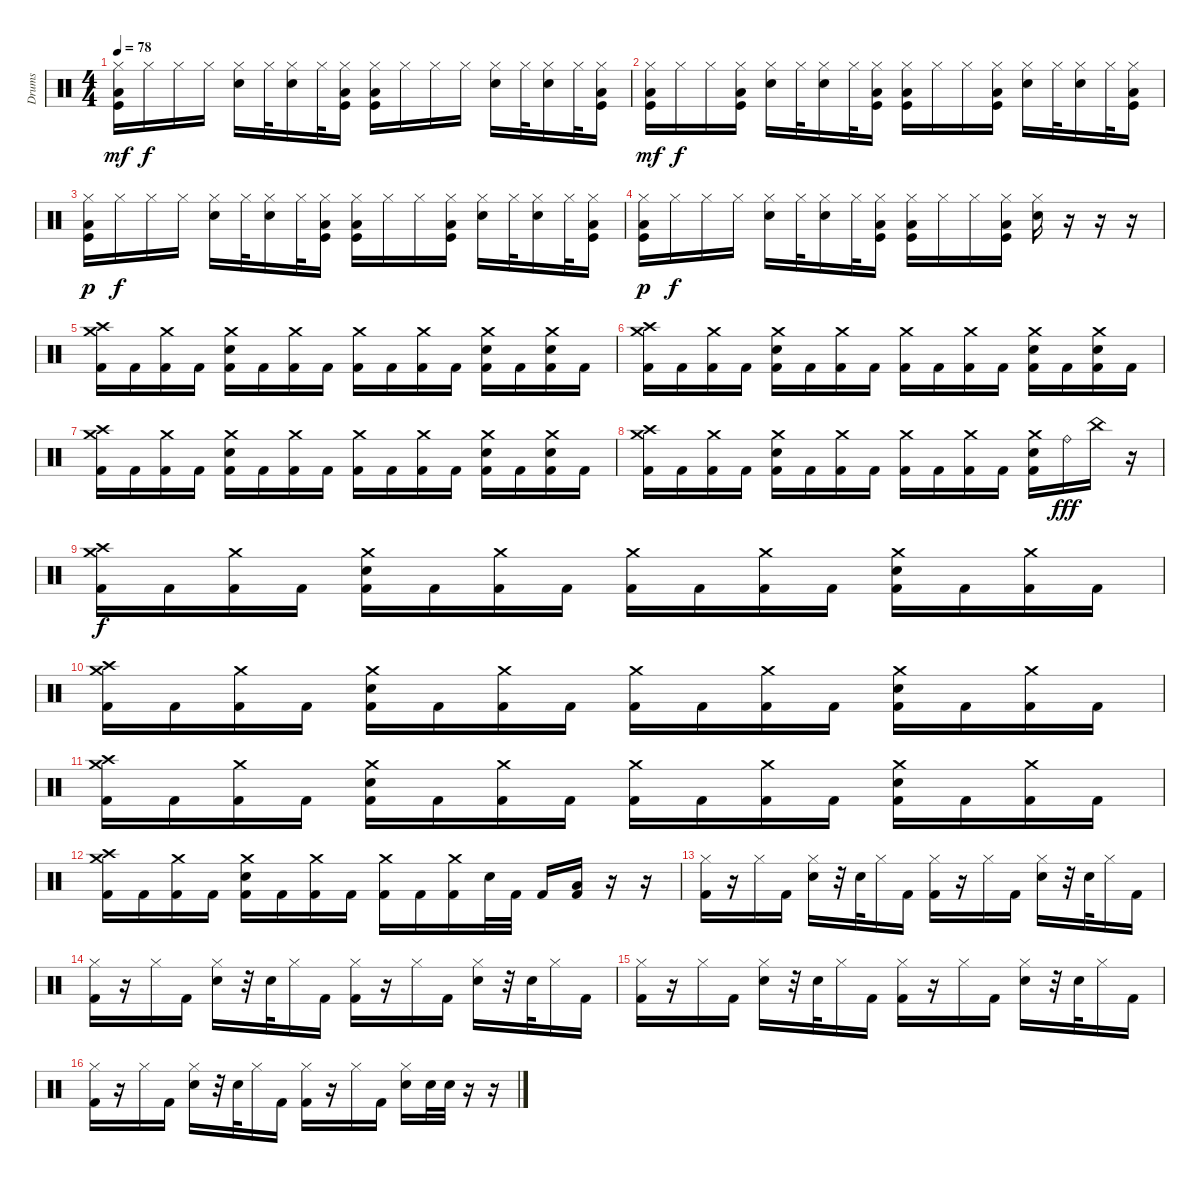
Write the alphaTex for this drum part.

\track ("Drums" "Drums") {instrument percussion}
\staff {score}
\articulation defaults
\ts (4 4)
\tempo 78
\clef neutral
\ks c
("Hi-Hat (closed)" "Low Floor Tom (hit)" "Kick (hit)").16{dy mf} "Hi-Hat (closed)".16{dy f} "Hi-Hat (closed)".16 "Hi-Hat (closed)".16 ("Hi-Hat (closed)" "Electric Snare (hit)").16 "Hi-Hat (closed)".32 ("Hi-Hat (closed)" "Electric Snare (hit)").16 "Hi-Hat (closed)".32 ("Hi-Hat (closed)" "Low Floor Tom (hit)" "Kick (hit)").16 ("Hi-Hat (closed)" "Low Floor Tom (hit)" "Kick (hit)").16 "Hi-Hat (closed)".16 "Hi-Hat (closed)".16 "Hi-Hat (closed)".16 ("Hi-Hat (closed)" "Electric Snare (hit)").16 "Hi-Hat (closed)".32 ("Hi-Hat (closed)" "Electric Snare (hit)").16 "Hi-Hat (closed)".32 ("Hi-Hat (closed)" "Low Floor Tom (hit)" "Kick (hit)").16 |
("Hi-Hat (closed)" "Low Floor Tom (hit)" "Kick (hit)").16{dy mf} "Hi-Hat (closed)".16{dy f} "Hi-Hat (closed)".16 ("Hi-Hat (closed)" "Low Floor Tom (hit)" "Kick (hit)").16 ("Hi-Hat (closed)" "Electric Snare (hit)").16 "Hi-Hat (closed)".32 ("Hi-Hat (closed)" "Electric Snare (hit)").16 "Hi-Hat (closed)".32 ("Hi-Hat (closed)" "Low Floor Tom (hit)" "Kick (hit)").16 ("Hi-Hat (closed)" "Low Floor Tom (hit)" "Kick (hit)").16 "Hi-Hat (closed)".16 "Hi-Hat (closed)".16 ("Hi-Hat (closed)" "Low Floor Tom (hit)" "Kick (hit)").16 ("Hi-Hat (closed)" "Electric Snare (hit)").16 "Hi-Hat (closed)".32 ("Hi-Hat (closed)" "Electric Snare (hit)").16 "Hi-Hat (closed)".32 ("Hi-Hat (closed)" "Low Floor Tom (hit)" "Kick (hit)").16 |
("Hi-Hat (closed)" "Low Floor Tom (hit)" "Kick (hit)").16{dy p} "Hi-Hat (closed)".16{dy f} "Hi-Hat (closed)".16 "Hi-Hat (closed)".16 ("Hi-Hat (closed)" "Electric Snare (hit)").16 "Hi-Hat (closed)".32 ("Hi-Hat (closed)" "Electric Snare (hit)").16 "Hi-Hat (closed)".32 ("Hi-Hat (closed)" "Low Floor Tom (hit)" "Kick (hit)").16 ("Hi-Hat (closed)" "Low Floor Tom (hit)" "Kick (hit)").16 "Hi-Hat (closed)".16 "Hi-Hat (closed)".16 ("Hi-Hat (closed)" "Low Floor Tom (hit)" "Kick (hit)").16 ("Hi-Hat (closed)" "Electric Snare (hit)").16 "Hi-Hat (closed)".32 ("Hi-Hat (closed)" "Electric Snare (hit)").16 "Hi-Hat (closed)".32 ("Hi-Hat (closed)" "Low Floor Tom (hit)" "Kick (hit)").16 |
("Hi-Hat (closed)" "Low Floor Tom (hit)" "Kick (hit)").16{dy p} "Hi-Hat (closed)".16{dy f} "Hi-Hat (closed)".16 "Hi-Hat (closed)".16 ("Hi-Hat (closed)" "Electric Snare (hit)").16 "Hi-Hat (closed)".32 ("Hi-Hat (closed)" "Electric Snare (hit)").16 "Hi-Hat (closed)".32 ("Hi-Hat (closed)" "Low Floor Tom (hit)" "Kick (hit)").16 ("Hi-Hat (closed)" "Low Floor Tom (hit)" "Kick (hit)").16 "Hi-Hat (closed)".16 "Hi-Hat (closed)".16 ("Hi-Hat (closed)" "Low Floor Tom (hit)" "Kick (hit)").16 ("Hi-Hat (closed)" "Electric Snare (hit)").16 r.16 r.16 r.16 |
("Kick (hit) 2" "Crash high (hit)" "Crash medium (hit)").16 "Kick (hit) 2".16 ("Kick (hit) 2" "Crash medium (hit)").16 "Kick (hit) 2".16 ("Kick (hit) 2" "Electric Snare (hit)" "Crash medium (hit)").16 "Kick (hit) 2".16 ("Kick (hit) 2" "Crash medium (hit)").16 "Kick (hit) 2".16 ("Kick (hit) 2" "Crash medium (hit)").16 "Kick (hit) 2".16 ("Kick (hit) 2" "Crash medium (hit)").16 "Kick (hit) 2".16 ("Kick (hit) 2" "Electric Snare (hit)" "Crash medium (hit)").16 "Kick (hit) 2".16 ("Kick (hit) 2" "Electric Snare (hit)" "Crash medium (hit)").16 "Kick (hit) 2".16 |
("Kick (hit) 2" "Crash high (hit)" "Crash medium (hit)").16 "Kick (hit) 2".16 ("Kick (hit) 2" "Crash medium (hit)").16 "Kick (hit) 2".16 ("Kick (hit) 2" "Electric Snare (hit)" "Crash medium (hit)").16 "Kick (hit) 2".16 ("Kick (hit) 2" "Crash medium (hit)").16 "Kick (hit) 2".16 ("Kick (hit) 2" "Crash medium (hit)").16 "Kick (hit) 2".16 ("Kick (hit) 2" "Crash medium (hit)").16 "Kick (hit) 2".16 ("Kick (hit) 2" "Electric Snare (hit)" "Crash medium (hit)").16 "Kick (hit) 2".16 ("Kick (hit) 2" "Electric Snare (hit)" "Crash medium (hit)").16 "Kick (hit) 2".16 |
("Kick (hit) 2" "Crash high (hit)" "Crash medium (hit)").16 "Kick (hit) 2".16 ("Kick (hit) 2" "Crash medium (hit)").16 "Kick (hit) 2".16 ("Kick (hit) 2" "Electric Snare (hit)" "Crash medium (hit)").16 "Kick (hit) 2".16 ("Kick (hit) 2" "Crash medium (hit)").16 "Kick (hit) 2".16 ("Kick (hit) 2" "Crash medium (hit)").16 "Kick (hit) 2".16 ("Kick (hit) 2" "Crash medium (hit)").16 "Kick (hit) 2".16 ("Kick (hit) 2" "Electric Snare (hit)" "Crash medium (hit)").16 "Kick (hit) 2".16 ("Kick (hit) 2" "Electric Snare (hit)" "Crash medium (hit)").16 "Kick (hit) 2".16 |
("Kick (hit) 2" "Crash high (hit)" "Crash medium (hit)").16 "Kick (hit) 2".16 ("Kick (hit) 2" "Crash medium (hit)").16 "Kick (hit) 2".16 ("Kick (hit) 2" "Electric Snare (hit)" "Crash medium (hit)").16 "Kick (hit) 2".16 ("Kick (hit) 2" "Crash medium (hit)").16 "Kick (hit) 2".16 ("Kick (hit) 2" "Crash medium (hit)").16 "Kick (hit) 2".16 ("Kick (hit) 2" "Crash medium (hit)").16 "Kick (hit) 2".16 ("Kick (hit) 2" "Electric Snare (hit)" "Crash medium (hit)").16 "Ride (bell)".16{dy fff} "China (hit)".16 r.16 |
("Kick (hit) 2" "Crash high (hit)" "Crash medium (hit)").16{dy f} "Kick (hit) 2".16 ("Kick (hit) 2" "Crash medium (hit)").16 "Kick (hit) 2".16 ("Kick (hit) 2" "Electric Snare (hit)" "Crash medium (hit)").16 "Kick (hit) 2".16 ("Kick (hit) 2" "Crash medium (hit)").16 "Kick (hit) 2".16 ("Kick (hit) 2" "Crash medium (hit)").16 "Kick (hit) 2".16 ("Kick (hit) 2" "Crash medium (hit)").16 "Kick (hit) 2".16 ("Kick (hit) 2" "Electric Snare (hit)" "Crash medium (hit)").16 "Kick (hit) 2".16 ("Kick (hit) 2" "Crash medium (hit)").16 "Kick (hit) 2".16 |
("Kick (hit) 2" "Crash high (hit)" "Crash medium (hit)").16 "Kick (hit) 2".16 ("Kick (hit) 2" "Crash medium (hit)").16 "Kick (hit) 2".16 ("Kick (hit) 2" "Electric Snare (hit)" "Crash medium (hit)").16 "Kick (hit) 2".16 ("Kick (hit) 2" "Crash medium (hit)").16 "Kick (hit) 2".16 ("Kick (hit) 2" "Crash medium (hit)").16 "Kick (hit) 2".16 ("Kick (hit) 2" "Crash medium (hit)").16 "Kick (hit) 2".16 ("Kick (hit) 2" "Electric Snare (hit)" "Crash medium (hit)").16 "Kick (hit) 2".16 ("Kick (hit) 2" "Crash medium (hit)").16 "Kick (hit) 2".16 |
("Kick (hit) 2" "Crash high (hit)" "Crash medium (hit)").16 "Kick (hit) 2".16 ("Kick (hit) 2" "Crash medium (hit)").16 "Kick (hit) 2".16 ("Kick (hit) 2" "Electric Snare (hit)" "Crash medium (hit)").16 "Kick (hit) 2".16 ("Kick (hit) 2" "Crash medium (hit)").16 "Kick (hit) 2".16 ("Kick (hit) 2" "Crash medium (hit)").16 "Kick (hit) 2".16 ("Kick (hit) 2" "Crash medium (hit)").16 "Kick (hit) 2".16 ("Kick (hit) 2" "Electric Snare (hit)" "Crash medium (hit)").16 "Kick (hit) 2".16 ("Kick (hit) 2" "Crash medium (hit)").16 "Kick (hit) 2".16 |
("Kick (hit) 2" "Crash high (hit)" "Crash medium (hit)").16 "Kick (hit) 2".16 ("Kick (hit) 2" "Crash medium (hit)").16 "Kick (hit) 2".16 ("Kick (hit) 2" "Electric Snare (hit)" "Crash medium (hit)").16 "Kick (hit) 2".16 ("Kick (hit) 2" "Crash medium (hit)").16 "Kick (hit) 2".16 ("Kick (hit) 2" "Crash medium (hit)").16 "Kick (hit) 2".16 ("Kick (hit) 2" "Crash medium (hit)").16 "Electric Snare (hit)".32 "Kick (hit) 2".32 "Kick (hit) 2".16 ("Kick (hit) 2" "Low Floor Tom (hit)").16 r.16 r.16 |
("Kick (hit) 2" "Hi-Hat (closed)").16 r.16 "Hi-Hat (closed)".16 "Kick (hit) 2".16 ("Electric Snare (hit)" "Hi-Hat (closed)").16 r.32 "Electric Snare (hit)".32 "Hi-Hat (closed)".16 "Kick (hit) 2".16 ("Kick (hit) 2" "Hi-Hat (closed)").16 r.16 "Hi-Hat (closed)".16 "Kick (hit) 2".16 ("Electric Snare (hit)" "Hi-Hat (closed)").16 r.32 "Electric Snare (hit)".32 "Hi-Hat (closed)".16 "Kick (hit) 2".16 |
("Kick (hit) 2" "Hi-Hat (closed)").16 r.16 "Hi-Hat (closed)".16 "Kick (hit) 2".16 ("Electric Snare (hit)" "Hi-Hat (closed)").16 r.32 "Electric Snare (hit)".32 "Hi-Hat (closed)".16 "Kick (hit) 2".16 ("Kick (hit) 2" "Hi-Hat (closed)").16 r.16 "Hi-Hat (closed)".16 "Kick (hit) 2".16 ("Electric Snare (hit)" "Hi-Hat (closed)").16 r.32 "Electric Snare (hit)".32 "Hi-Hat (closed)".16 "Kick (hit) 2".16 |
("Kick (hit) 2" "Hi-Hat (closed)").16 r.16 "Hi-Hat (closed)".16 "Kick (hit) 2".16 ("Electric Snare (hit)" "Hi-Hat (closed)").16 r.32 "Electric Snare (hit)".32 "Hi-Hat (closed)".16 "Kick (hit) 2".16 ("Kick (hit) 2" "Hi-Hat (closed)").16 r.16 "Hi-Hat (closed)".16 "Kick (hit) 2".16 ("Electric Snare (hit)" "Hi-Hat (closed)").16 r.32 "Electric Snare (hit)".32 "Hi-Hat (closed)".16 "Kick (hit) 2".16 |
("Kick (hit) 2" "Hi-Hat (closed)").16 r.16 "Hi-Hat (closed)".16 "Kick (hit) 2".16 ("Electric Snare (hit)" "Hi-Hat (closed)").16 r.32 "Electric Snare (hit)".32 "Hi-Hat (closed)".16 "Kick (hit) 2".16 ("Kick (hit) 2" "Hi-Hat (closed)").16 r.16 "Hi-Hat (closed)".16 "Kick (hit) 2".16 ("Electric Snare (hit)" "Hi-Hat (closed)").16 "Electric Snare (hit)".32 "Electric Snare (hit)".32 r.16 r.16
